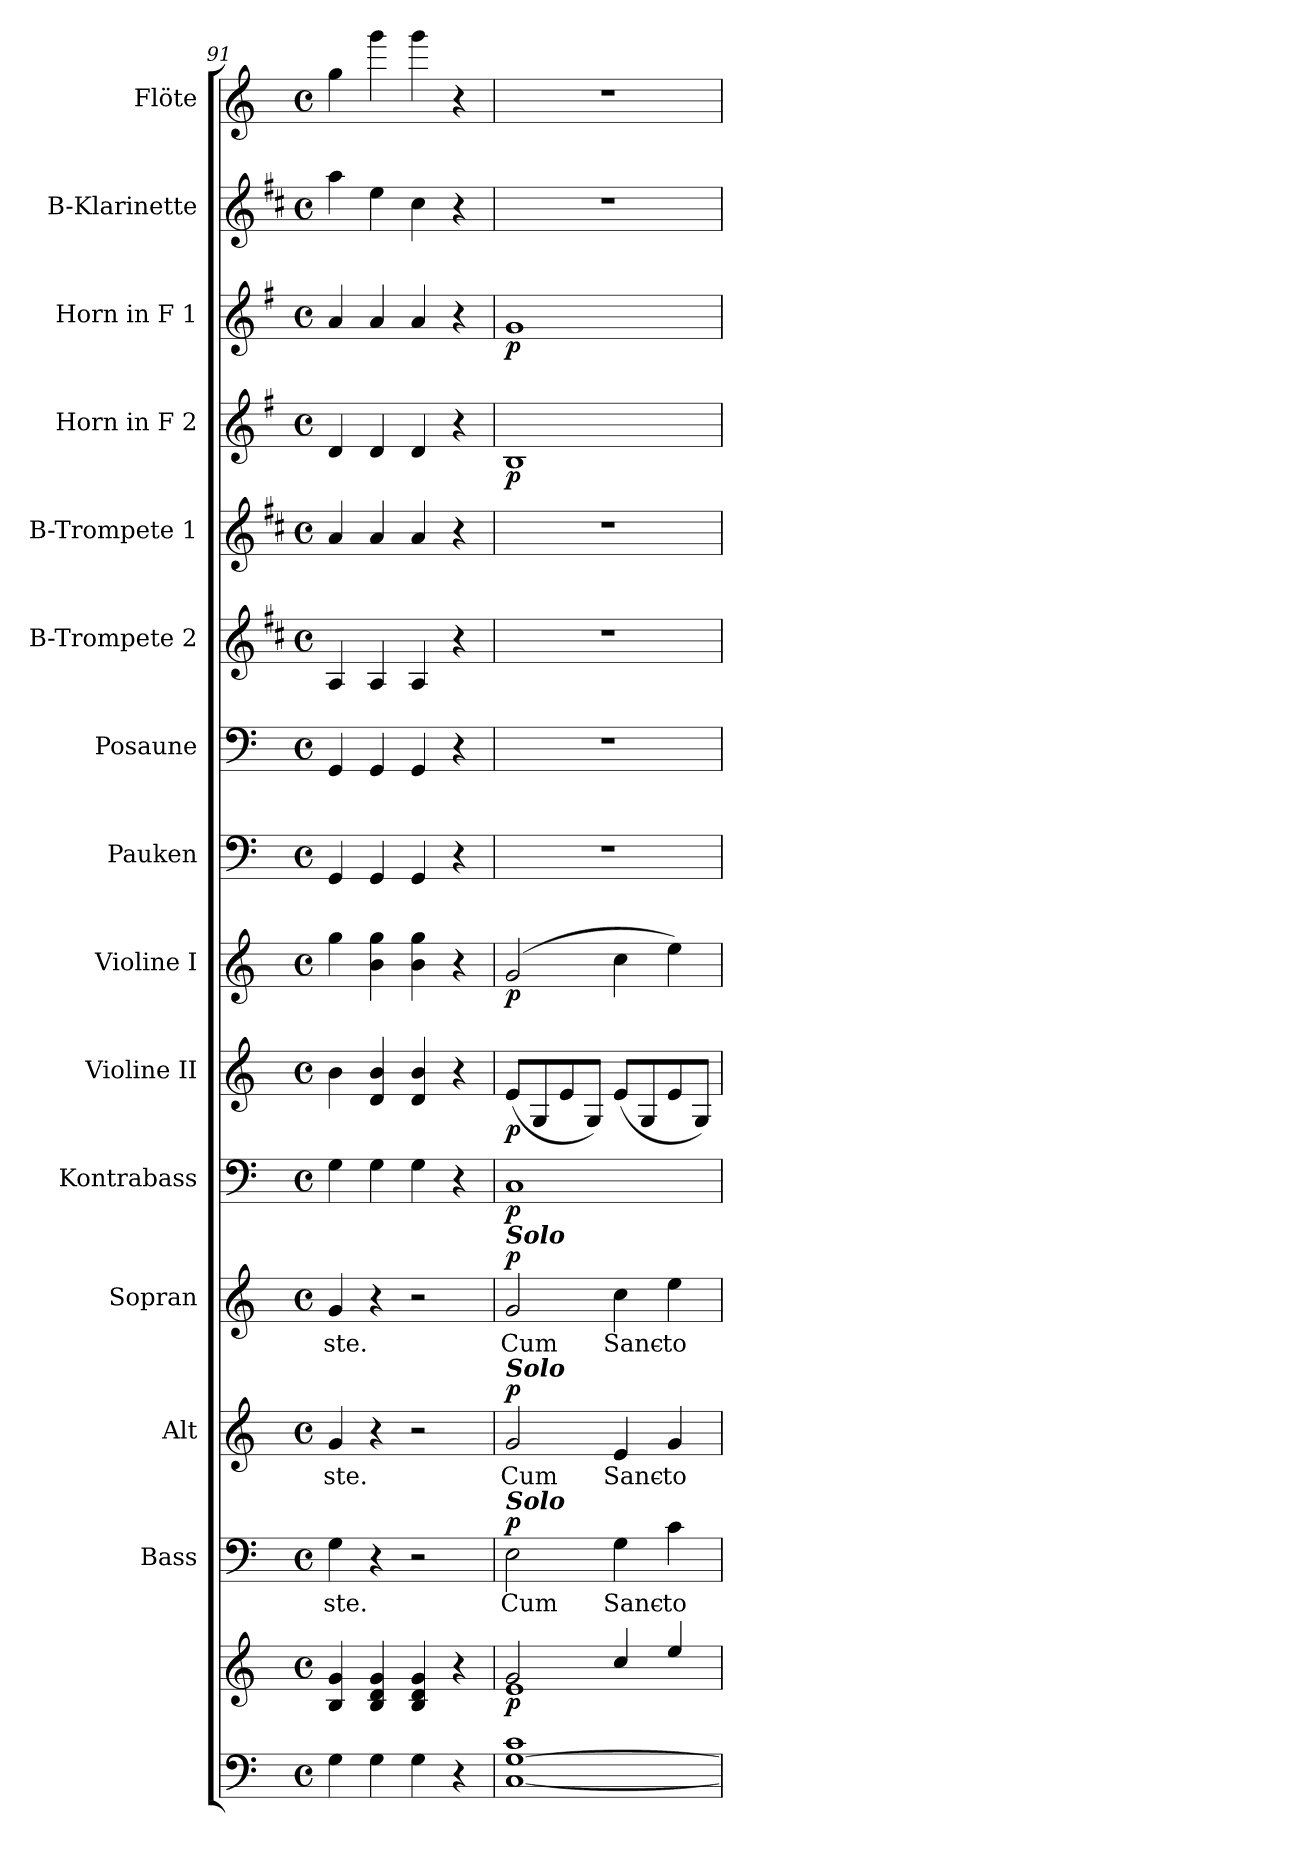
**kern	**kern	**dynam	**kern	**text	**dynam	**kern	**text	**dynam	**kern	**text	**dynam	**kern	**dynam	**kern	**dynam	**kern	**dynam	**kern	**kern	**kern	**kern	**kern	**dynam	**kern	**dynam	**kern	**kern
*part15	*part15	*part15	*part14	*part14	*part14	*part13	*part13	*part13	*part12	*part12	*part12	*part11	*part11	*part10	*part10	*part9	*part9	*part8	*part7	*part6	*part5	*part4	*part4	*part3	*part3	*part2	*part1
*staff16	*staff15	*staff15/16	*staff14	*staff14	*staff14	*staff13	*staff13	*staff13	*staff12	*staff12	*staff12	*staff11	*staff11	*staff10	*staff10	*staff9	*staff9	*staff8	*staff7	*staff6	*staff5	*staff4	*staff4	*staff3	*staff3	*staff2	*staff1
*	*	*	*I"Bass	*	*	*I"Alt	*	*	*I"Sopran	*	*	*I"Kontrabass	*	*I"Violine II	*	*I"Violine I	*	*I"Pauken	*I"Posaune	*I"B-Trompete 2	*I"B-Trompete 1	*I"Horn in F 2	*	*I"Horn in F 1	*	*I"B-Klarinette	*I"Flöte
*	*	*	*I'B.	*	*	*I'A.	*	*	*I'S.	*	*	*I'Kb.	*	*I'Vl. II	*	*I'Vl. I	*	*I'Pk.	*I'Pos.	*I'B Trp. 2	*I'B Trp. 1	*	*	*	*	*I'B Kl.	*I'Fl.
!!LO:PB:g=z
*clefF4	*clefG2	*	*clefF4	*	*	*clefG2	*	*	*clefG2	*	*	*clefF4	*	*clefG2	*	*clefG2	*	*clefF4	*clefF4	*clefG2	*clefG2	*clefG2	*	*clefG2	*	*clefG2	*clefG2
*	*	*	*	*	*	*	*	*	*	*	*	*ITrd7c12	*	*	*	*	*	*	*	*ITrd1c2	*ITrd1c2	*ITrd4c7	*	*ITrd4c7	*	*ITrd1c2	*
*k[]	*k[]	*	*k[]	*	*	*k[]	*	*	*k[]	*	*	*k[]	*	*k[]	*	*k[]	*	*k[]	*k[]	*k[]	*k[]	*k[]	*	*k[]	*	*k[]	*k[]
*C:	*C:	*	*C:	*	*	*C:	*	*	*C:	*	*	*C:	*	*C:	*	*C:	*	*C:	*C:	*C:	*C:	*C:	*	*C:	*	*C:	*C:
*M4/4	*M4/4	*	*M4/4	*	*	*M4/4	*	*	*M4/4	*	*	*M4/4	*	*M4/4	*	*M4/4	*	*M4/4	*M4/4	*M4/4	*M4/4	*M4/4	*	*M4/4	*	*M4/4	*M4/4
*met(c)	*met(c)	*	*met(c)	*	*	*met(c)	*	*	*met(c)	*	*	*met(c)	*	*met(c)	*	*met(c)	*	*met(c)	*met(c)	*met(c)	*met(c)	*met(c)	*	*met(c)	*	*met(c)	*met(c)
=91	=91	=91	=91	=91	=91	=91	=91	=91	=91	=91	=91	=91	=91	=91	=91	=91	=91	=91	=91	=91	=91	=91	=91	=91	=91	=91	=91
!	!	!	!	!LO:LY:b	!	!	!LO:LY:b	!	!	!LO:LY:b	!	!	!	!	!	!	!	!	!	!	!	!	!	!	!	!	!
4G\	4B/ 4g/	.	4G\	-ste.	.	4g/	-ste.	.	4g/	-ste.	.	4GG\	.	4b\	.	4gg\	.	4GG/	4GG/	4G/	4g/	4G/	.	4d/	.	4gg\	4gg\
4G\	4B/ 4d/ 4g/	.	4r	.	.	4r	.	.	4r	.	.	4GG\	.	4d/ 4b/	.	4b\ 4gg\	.	4GG/	4GG/	4G/	4g/	4G/	.	4d/	.	4dd\	4ggg\
4G\	4B/ 4d/ 4g/	.	2r	.	.	2r	.	.	2r	.	.	4GG\	.	4d/ 4b/	.	4b\ 4gg\	.	4GG/	4GG/	4G/	4g/	4G/	.	4d/	.	4b\	4ggg\
4r	4r	.	.	.	.	.	.	.	.	.	.	4r	.	4r	.	4r	.	4r	4r	4r	4r	4r	.	4r	.	4r	4r
=92	=92	=92	=92	=92	=92	=92	=92	=92	=92	=92	=92	=92	=92	=92	=92	=92	=92	=92	=92	=92	=92	=92	=92	=92	=92	=92	=92
*	*^	*	*	*	*	*	*	*	*	*	*	*	*	*	*	*	*	*	*	*	*	*	*	*	*	*	*
!	!	!	!	!	!	!	!	!	!	!LO:TX:a:Bi:t=Solo	!	!	!	!	!	!	!	!	!	!	!	!	!	!	!	!	!	!
!	!	!	!	!	!	!	!LO:TX:a:Bi:t=Solo	!	!	!	!	!	!	!	!	!	!	!	!	!	!	!	!	!	!	!	!	!
!	!	!	!	!LO:TX:a:Bi:t=Solo	!	!	!	!	!	!	!	!	!	!	!	!	!	!	!	!	!	!	!	!	!	!	!	!
!	!	!	!LO:DY:b	!	!LO:LY:b	!LO:DY:a	!	!LO:LY:b	!LO:DY:a	!	!LO:LY:b	!LO:DY:a	!	!LO:DY:b	!	!LO:DY:b	!	!LO:DY:b	!	!	!	!	!	!LO:DY:b	!	!LO:DY:b	!	!
[1C [1G 1c	2g/	1e	p	2E\	Cum	p	2g/	Cum	p	2g/	Cum	p	1CC	p	(<8e/L	p	(2g/	p	1r	1r	1r	1r	1E	p	1c	p	1r	1r
.	.	.	.	.	.	.	.	.	.	.	.	.	.	.	8G/	.	.	.	.	.	.	.	.	.	.	.	.	.
.	.	.	.	.	.	.	.	.	.	.	.	.	.	.	8e/	.	.	.	.	.	.	.	.	.	.	.	.	.
.	.	.	.	.	.	.	.	.	.	.	.	.	.	.	8G/J)	.	.	.	.	.	.	.	.	.	.	.	.	.
!	!	!	!	!	!LO:LY:b	!	!	!LO:LY:b	!	!	!LO:LY:b	!	!	!	!	!	!	!	!	!	!	!	!	!	!	!	!	!
.	4cc/	.	.	4G\	Sanc-	.	4e/	Sanc-	.	4cc\	Sanc-	.	.	.	(<8e/L	.	4cc\	.	.	.	.	.	.	.	.	.	.	.
.	.	.	.	.	.	.	.	.	.	.	.	.	.	.	8G/	.	.	.	.	.	.	.	.	.	.	.	.	.
!	!	!	!	!	!LO:LY:b	!	!	!LO:LY:b	!	!	!LO:LY:b	!	!	!	!	!	!	!	!	!	!	!	!	!	!	!	!	!
.	4ee/	.	.	4c\	-to	.	4g/	-to	.	4ee\	-to	.	.	.	8e/	.	4ee\)	.	.	.	.	.	.	.	.	.	.	.
.	.	.	.	.	.	.	.	.	.	.	.	.	.	.	8G/J)	.	.	.	.	.	.	.	.	.	.	.	.	.
*	*v	*v	*	*	*	*	*	*	*	*	*	*	*	*	*	*	*	*	*	*	*	*	*	*	*	*	*	*
=	=	=	=	=	=	=	=	=	=	=	=	=	=	=	=	=	=	=	=	=	=	=	=	=	=	=	=
*-	*-	*-	*-	*-	*-	*-	*-	*-	*-	*-	*-	*-	*-	*-	*-	*-	*-	*-	*-	*-	*-	*-	*-	*-	*-	*-	*-
